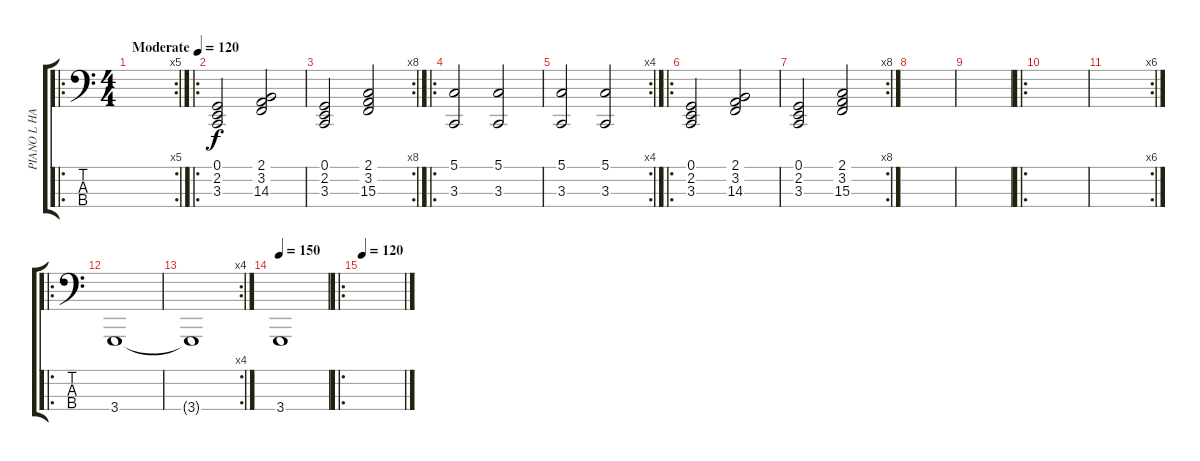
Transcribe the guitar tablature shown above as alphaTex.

\track ("PIANO L HAND" "PIANO L HA") {instrument brightacousticpiano}
\staff {score tabs}
\tuning (G2 D2 A1 E1) {hide}
\ro
\rc 5
\ts (4 4)
\tempo (120 "Moderate")
\clef f4
\ks c
|
\ro
(0.1 2.2 3.3).2 (2.1 3.2 14.3).2 |
\rc 8
(0.1 2.2 3.3).2 (2.1 3.2 15.3).2 |
\ro
(5.1 3.3).2 (5.1 3.3).2 |
\rc 4
(5.1 3.3).2 (5.1 3.3).2 |
\ro
(0.1 2.2 3.3).2 (2.1 3.2 14.3).2 |
\rc 8
(0.1 2.2 3.3).2 (2.1 3.2 15.3).2 |
|
|
\ro
|
\rc 6
|
\ro
3.4.1 |
\rc 4
3.4{t}.1 |
\tempo 150
3.4.1 |
\ro
\tempo 120
